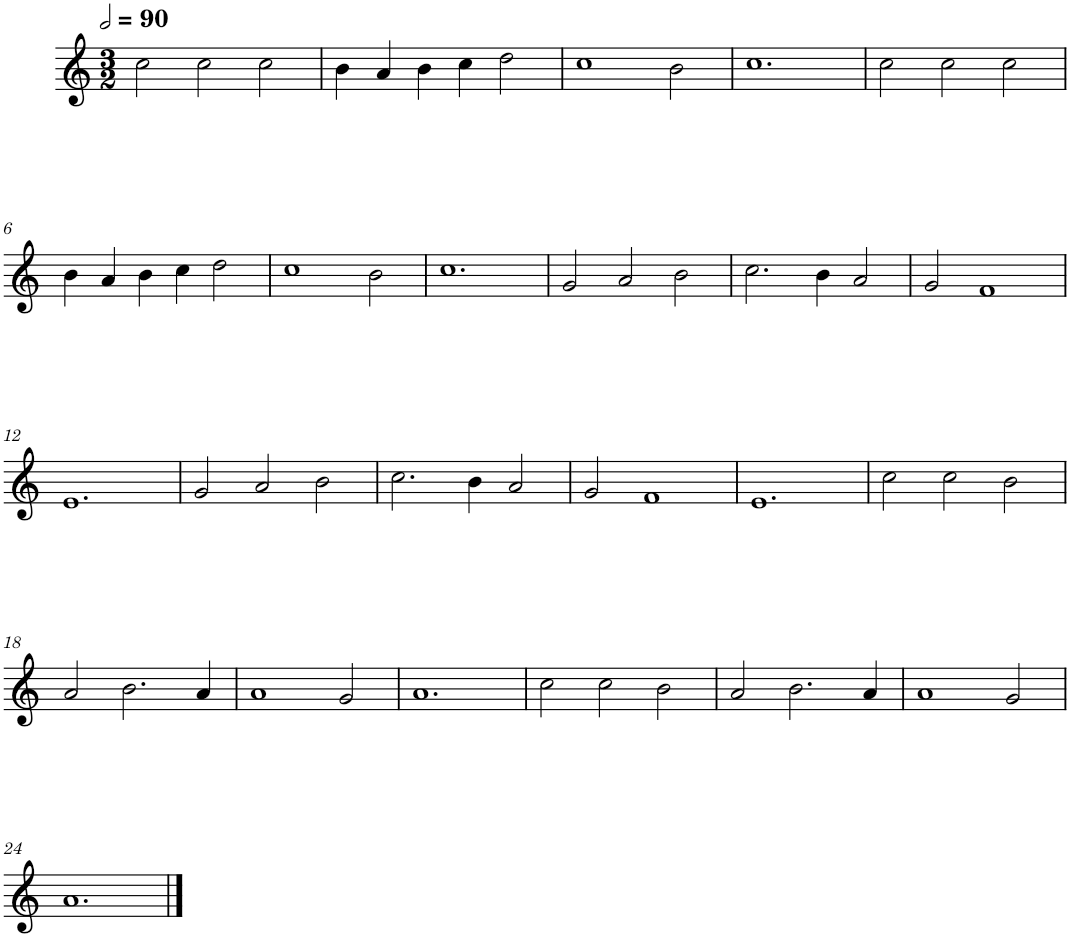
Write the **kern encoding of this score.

**kern
*part1
*staff1
*I"Quatre parties
*clefG2
*k[]
*M3/2
*MM180
=1
2cc\
2cc\
2cc\
=2
4b\
4a/
4b\
4cc\
2dd\
=3
1cc
2b\
=4
1.cc
=5
2cc\
2cc\
2cc\
!!LO:LB:g=z
=6
4b\
4a/
4b\
4cc\
2dd\
=7
1cc
2b\
=8
1.cc
=9
2g/
2a/
2b\
=10
2.cc\
4b\
2a/
=11
2g/
1f
!!LO:LB:g=z
=12
1.e
=13
2g/
2a/
2b\
=14
2.cc\
4b\
2a/
=15
2g/
1f
=16
1.e
=17
2cc\
2cc\
2b\
!!LO:LB:g=z
=18
2a/
2.b\
4a/
=19
1a
2g/
=20
1.a
=21
2cc\
2cc\
2b\
=22
2a/
2.b\
4a/
=23
1a
2g/
!!LO:LB:g=z
=24
1.a
==
*-
